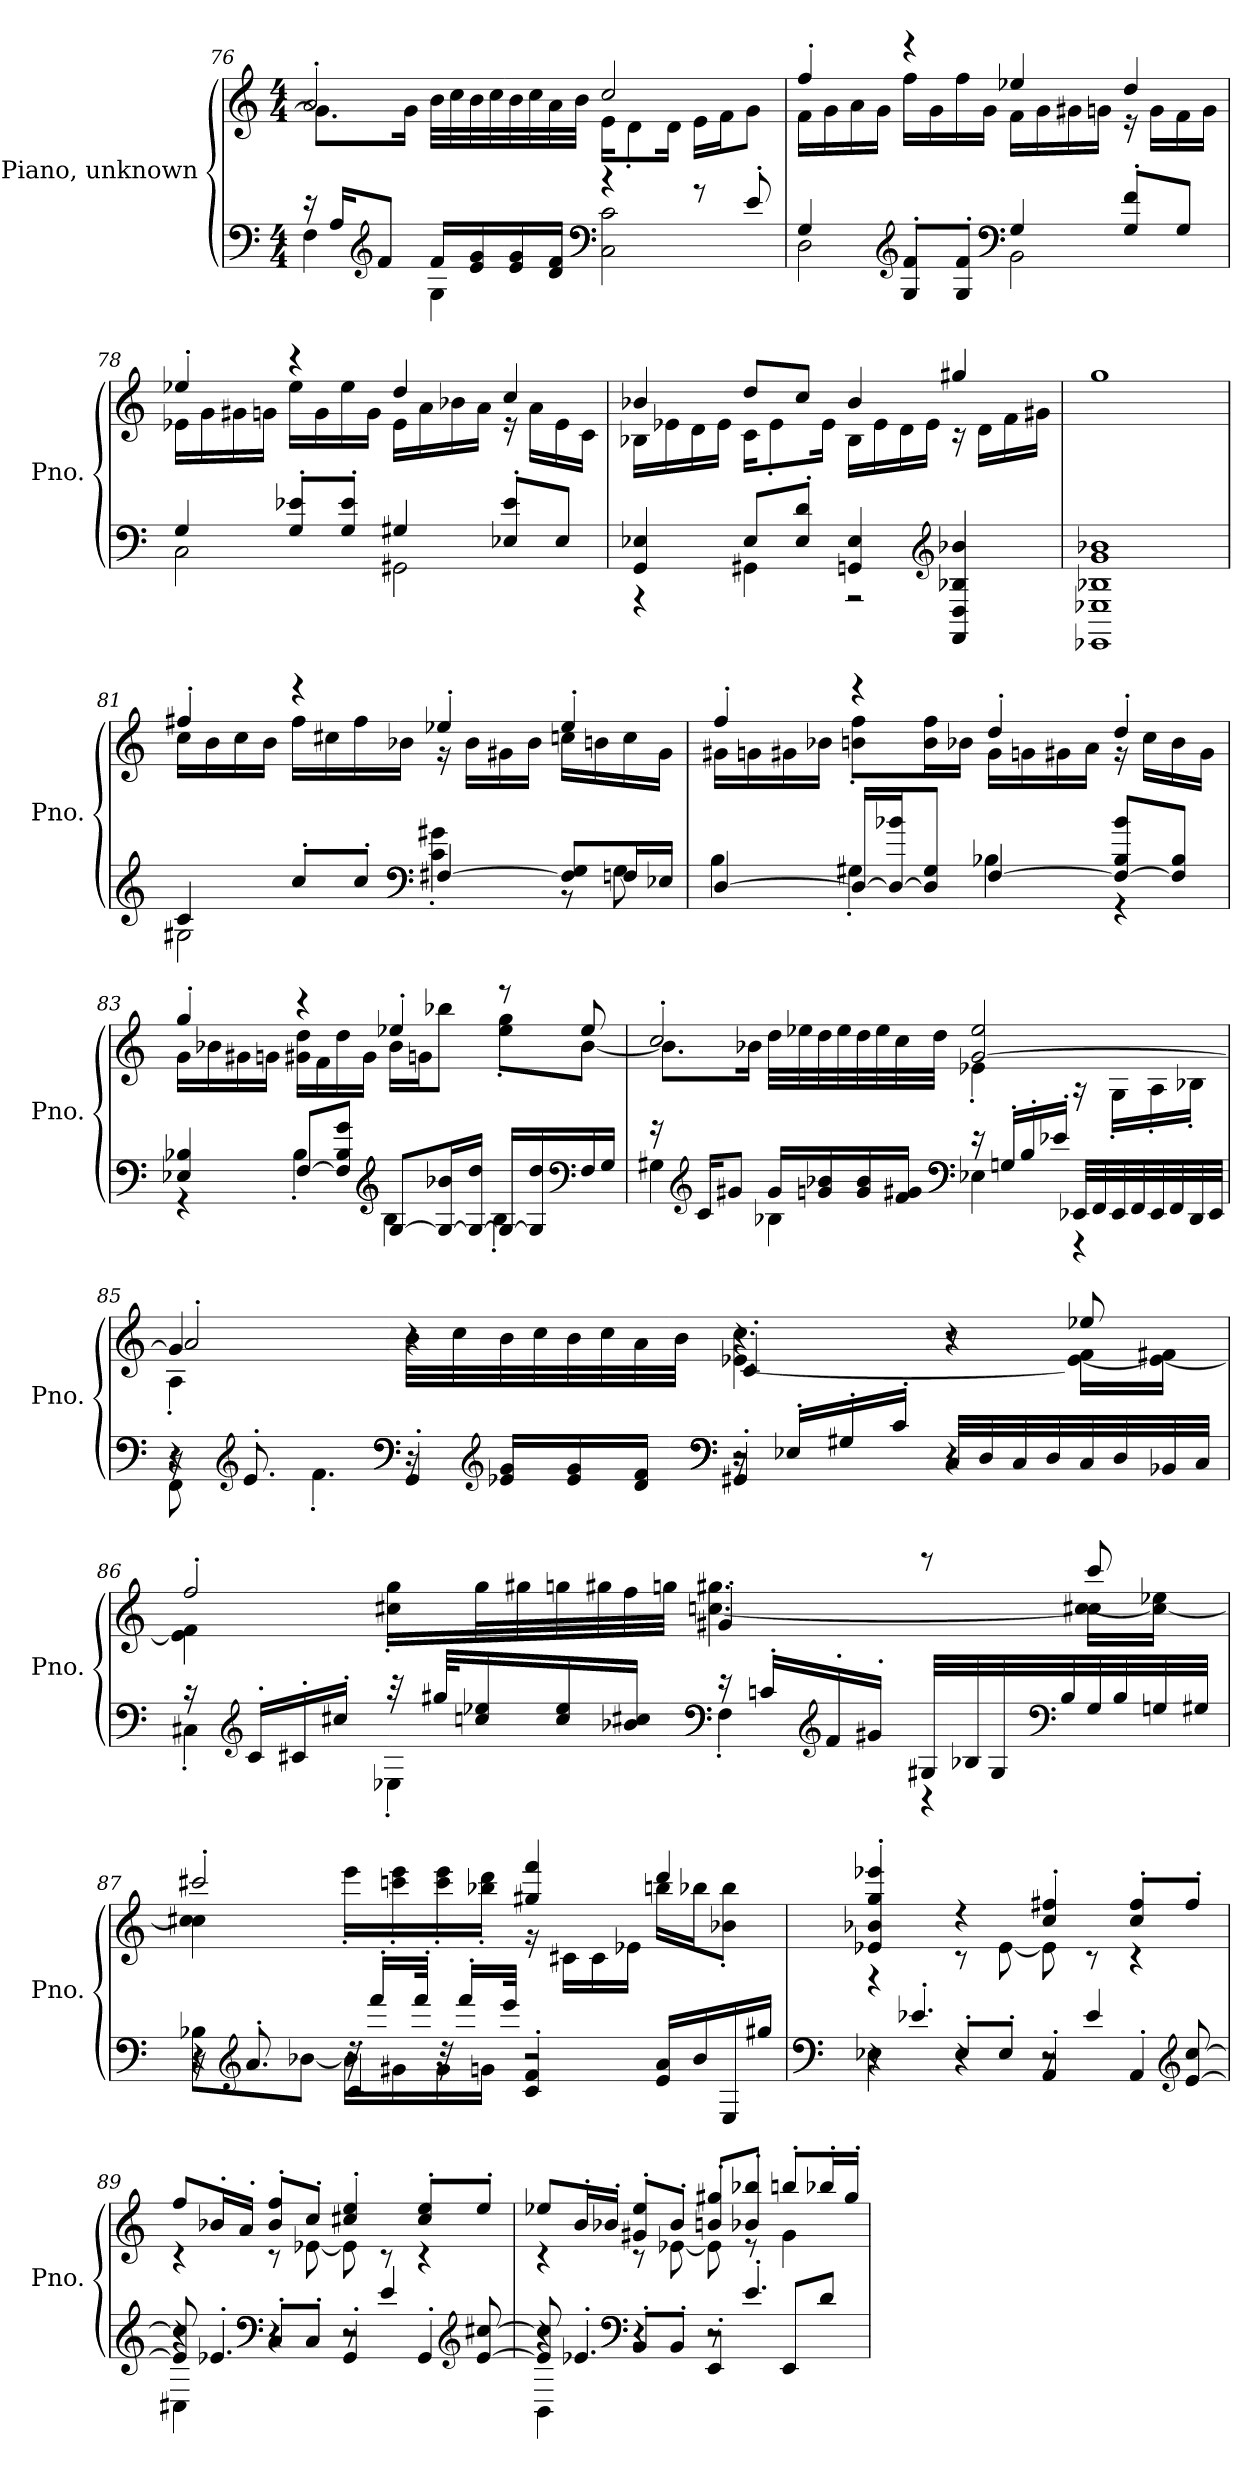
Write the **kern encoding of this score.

**kern	**kern
*part1	*part1
*staff2	*staff1
*I"Piano, unknown	*
*I'Pno.	*
*clefF4	*clefG2
*k[]	*k[]
*M4/4	*M4/4
=76	=76
*^	*^
16r	4F\	2a'/	8.g\L]
16A/KL	.	.	.
*clefG2	*	*	*
8f/J	.	.	.
.	.	.	16g\Jk
16f/LL	4G\	.	32b\LLL
.	.	.	32cc\
16e/ 16g/	.	.	32b\
.	.	.	32cc\
16e/ 16g/	.	.	32b\
.	.	.	32cc\
16d/ 16f/JJ	.	.	32a\
.	.	.	32b\JJJ
*clefF4	*	*	*
4r	2C\ 2c\	2cc/	16e\KL
.	.	.	8d'\
.	.	.	16d\Jk
8r	.	.	16e\LL
.	.	.	16f\J
8e'/	.	.	8g\J
!!LO:LB:g=z	!!
=77	=77	=77	=77
4G/	2D\	4ff'/	16f\LL
.	.	.	16g\
.	.	.	16a\
.	.	.	16g\JJ
*clefG2	*	*	*
8G/' 8f/'L	.	4r	16ff\LL
.	.	.	16g\
8G/' 8f/'J	.	.	16ff\
.	.	.	16g\JJ
*clefF4	*	*	*
4G/	2BB\	4ee-X/	16f\LL
.	.	.	16g\
.	.	.	16g#X\
.	.	.	16gn\JJ
8G/' 8f/'L	.	4dd/	16r
.	.	.	16g\LL
8G/J	.	.	16f\
.	.	.	16g\JJ
=78	=78	=78	=78
4G/	2C\	4ee-X'/	16e-X\LL
.	.	.	16g\
.	.	.	16g#X\
.	.	.	16gn\JJ
8G/' 8e-X/'L	.	4r	16ee-\LL
.	.	.	16g\
8G/' 8e-/'J	.	.	16ee-\
.	.	.	16g\JJ
4G#X/	2GG#X\	4dd/	16e-\LL
.	.	.	16a\
.	.	.	16b-X\
.	.	.	16a\JJ
8E-X/' 8e-/'L	.	4cc/	16r
.	.	.	16a\LL
8E-/J	.	.	16e-\
.	.	.	16c\JJ
!!LO:LB:g=z	!!
=79	=79	=79	=79
4GG/ 4E-X/	4r	4b-X/	16B-X\LL
.	.	.	16e-X\
.	.	.	16d\
.	.	.	16e-\JJ
8E-/L	4GG#X\	8dd/L	16c\KL
.	.	.	8e-'\
8E-/' 8d/'J	.	8cc/J	.
.	.	.	16e-\Jk
4GGn/ 4E-/	2r	4b-/	16B-\LL
.	.	.	16e-\
.	.	.	16d\
.	.	.	16e-\JJ
*clefG2	*	*	*
4FF/ 4D/ 4B-X/ 4b-X/	.	4gg#X/	16r
.	.	.	16d\LL
.	.	.	16f\
.	.	.	16g#X\JJ
*v	*v	*	*
*	*v	*v
=80	=80
1EE-X 1E-X 1B-X 1g 1b-X	1gg
=81	=81
*^	*^
4c/	2G#X\	4ff#X'/	16cc\LL
.	.	.	16b\
.	.	.	16cc\
.	.	.	16b\JJ
8cc'/L	.	4r	16ff#\LL
.	.	.	16cc#X\
8cc'/J	.	.	16ff#\
.	.	.	16b-X\JJ
*clefF4	*	*	*
[4F#X/	4c\' 4g#X\'	4ee-X'/	16r
.	.	.	16b-\LL
.	.	.	16g#X\
.	.	.	16b-\JJ
8F#/] 8G#/L	8r	4ee-'/	16ccn\LL
.	.	.	16bn\
16Fn/L	8G#\	.	16cc\
16E-X/JJ	.	.	16g#\JJ
!!LO:LB:g=z	!!
=82	=82	=82	=82
[4D/	4B\	4ff'/	16g#X\LL
.	.	.	16gn\
.	.	.	16g#X\
.	.	.	16b-X\JJ
16D/LL_	4G#X'\	4r	8bn\' 8ff\'L
16D/_ 16b-X/J	.	.	.
8D/] 8G#/J	.	.	16b\ 16ff\L
.	.	.	16b-X\JJ
[4F/	4B-X\	4dd'/	16g#\LL
.	.	.	16gn\
.	.	.	16g#X\
.	.	.	16a\JJ
8F/_ 8B-/ 8b-/L	4r	4dd'/	16r
.	.	.	16cc\LL
8F/] 8B-/J	.	.	16b-\
.	.	.	16g#\JJ
!!LO:LB:g=z	!!
=83	=83	=83	=83
4E-X/ 4B-X/	4r	4gg'/	16g\LL
.	.	.	16b-X\
.	.	.	16g#X\
.	.	.	16gn\JJ
[8F/L	4B-'\	4r	16g#X\ 16dd\LL
.	.	.	16f\
8F/] 8B-/ 8g/J	.	.	16dd\
.	.	.	16g#\JJ
*clefG2	*	*	*
[8G/L	4B-\	4ee-X'/	16b-\LL
.	.	.	16gn\J
16G/_ 16b-X/L	.	.	8bb-X\J
16G/_ 16dd/JJ	.	.	.
16G/LL_	4B-'\	8r	8ee-\' 8gg\'L
16G/] 16dd/	.	.	.
*clefF4	*	*	*
16F/	.	8ee-/	[8b-\J
16G/JJ	.	.	.
!!LO:PB:g=z	!!
=84	=84	=84	=84
16r	4G#X\	2cc'/	8.b-\L]
*clefG2	*	*	*
16c/KL	.	.	.
8g#X/J	.	.	.
.	.	.	16b-X\Jk
16g#/LL	4B-X\	.	32dd\LLL
.	.	.	32ee-X\
16gn/ 16b-X/	.	.	32dd\
.	.	.	32ee-\
16g/ 16b-/	.	.	32dd\
.	.	.	32ee-\
16f/ 16g#X/JJ	.	.	32cc\
.	.	.	32dd\JJJ
*clefF4	*	*	*
16r	4E-X\	[2g/ 2ee-/	4e-X'\
16Gn'/LL	.	.	.
16B-'/	.	.	.
16e-X'/JJ	.	.	.
32EE-X/LLL	4r	.	16r
32FF/	.	.	.
32EE-/	.	.	16G'\LL
32FF/	.	.	.
32EE-/	.	.	16A'\
32FF/	.	.	.
32DD/	.	.	16B-X'\JJ
32EE-/JJJ	.	.	.
!!LO:LB:g=z
=85	=85	=85	=85
*	*^	*	*^
16r	8FF\	4r	4g/]	4A'\	2a'/
*clefG2	*	*	*	*	*
8.e'/	.	.	.	.	.
.	4.f'\	.	.	.	.
*clefF4	*	*	*	*	*
16r	.	4GG'/	4r	32b\LLL	.
.	.	.	.	32cc\	.
*clefG2	*	*	*	*	*
16e-X/ 16g/LL	.	.	.	32b\	.
.	.	.	.	32cc\	.
16e-/ 16g/	.	.	.	32b\	.
.	.	.	.	32cc\	.
16d/ 16f/JJ	.	.	.	32a\	.
.	.	.	.	32b\JJJ	.
*clefF4	*	*	*	*	*
16r	2r	4GG#X'/	4r	[4.e-X\ 4.cc\	4c'/
16E-X'/LL	.	.	.	.	.
16G#X'/	.	.	.	.	.
16c'/JJ	.	.	.	.	.
32C/LLL	.	4r	8r	.	4r
32D/	.	.	.	.	.
32C/	.	.	.	.	.
32D/	.	.	.	.	.
32C/	.	.	8ee-X/	16e-\_ 16f\LL	.
32D/	.	.	.	.	.
32BB-X/	.	.	.	16e-\_ 16f#X\JJ	.
32C/JJJ	.	.	.	.	.
*	*v	*v	*	*	*
*	*	*	*v	*v
!!LO:LB:g=z
=86	=86	=86	=86
16r	4C#X'\	2ff'/	4e-\] 4f\
*clefG2	*	*	*
16c'/LL	.	.	.
16c#X'/	.	.	.
16cc#X'/JJ	.	.	.
32r	4E-X'\	.	16cc#X\' 16gg\'LL
32gg#X/KLL	.	.	.
16ccn/ 16ee-X/	.	.	32gg\L
.	.	.	32gg#X\
16cc/ 16ee-/	.	.	32ggn\
.	.	.	32gg#X\
16b-X/ 16cc#X/JJ	.	.	32ff\
.	.	.	32ggn\JJJ
*clefF4	*	*	*
16r	4F'\	4g#X'/	[4.ccn\ 4.gg#X\
16cn'/LL	.	.	.
*clefG2	*	*	*
16f'/	.	.	.
16g#X'/JJ	.	.	.
32G#X/LLL	4r	8r	.
32B-X/	.	.	.
32G#/	.	.	.
*clefF4	*	*	*
32B-/	.	.	.
32G#/	.	8ccc/	16cc\_ 16cc#X\LL
32B-/	.	.	.
32Gn/	.	.	16cc\_ 16ee-X\JJ
32G#X/JJJ	.	.	.
!!LO:LB:g=z	!!
=87	=87	=87	=87
*	*^	*	*
16r	8B-X\L	4r	2ccc#X'/	4cc\] 4cc#X\
*clefG2	*	*	*	*
8.a'/	.	.	.	.
.	[8b-X\J	.	.	.
32r	16b-\LL]	4c'/	.	16eee'\LL
16fff'/LL	.	.	.	.
.	16g#X\	.	.	16cccn\' 16eee\'
32fff'/JJk	.	.	.	.
32r	16g#\	.	.	16ccc\' 16eee\'
16fff'/LL	.	.	.	.
.	16gn\JJ	.	.	16bb-X\' 16ddd\'JJ
32eee/JJk	.	.	.	.
4c/' 4f/'	2r	2r	4gg#X/ 4fff/	16r
.	.	.	.	16c#X\LL
.	.	.	.	16c#\
.	.	.	.	16e-X\JJ
16e/ 16a/LL	.	.	4ddd/	16bbn\LL
16b-/	.	.	.	16bb-X\J
16E/	.	.	.	8b-X\' 8bb-\'J
16gg#X/JJ	.	.	.	.
=88	=88	=88	=88	=88
*clefF4	*	*	*	*
8r	4E-X\	4r	4e-X/' 4b-X/' 4gg/' 4eee-X/'	4r
4.e-X'/	.	.	.	.
.	4r	8E-'/L	4r	8r
.	.	8E-'/J	.	[8e-\
8r	2r	4AA'/	4cc/' 4ff#X/'	8e-\]
4e-/	.	.	.	8r
.	.	4AA'/	8cc/' 8ff#/'L	4r
*clefG2	*	*	*	*
[8e-/ [8cc/	.	.	8ff#'/J	.
!!LO:LB:g=z	!!
=89	=89	=89	=89	=89
8e-/] 8cc/]	4C#X\	4r	8ff/L	4r
4.e-X'/	.	.	16b-X'/L	.
.	.	.	16a'/JJ	.
*clefF4	*	*	*	*
.	4r	8C#'/L	8b-/' 8ff/'L	8r
.	.	8C#'/J	8cc'/J	[8e-X\
8r	2r	4GG'/	4cc#X/' 4ee/'	8e-\]
4e-/	.	.	.	8r
.	.	4GG'/	8cc#/' 8ee/'L	4r
*clefG2	*	*	*	*
[8e-/ [8cc#X/	.	.	8ee'/J	.
=90	=90	=90	=90	=90
8e-/] 8cc#/]	4BB\	4r	8ee-X/L	4r
4.e-X'/	.	.	16b'/L	.
.	.	.	16b-X'/JJ	.
*clefF4	*	*	*	*
.	4r	8BB'/L	8g#X/' 8ee-/'L	8r
.	.	8BB'/J	8b-'/J	[8e-X\
8r	2r	4EE'/	8bn/' 8gg#X/'L	8e-\]
4.e-'/	.	.	8b-X/' 8bb-X/'J	8r
.	.	8EE/L	8bbn'/L	4g#\
.	.	8d/J	16bb-X'/L	.
.	.	.	16gg#'/JJ	.
*v	*v	*v	*	*
*	*v	*v
=	=
*-	*-
